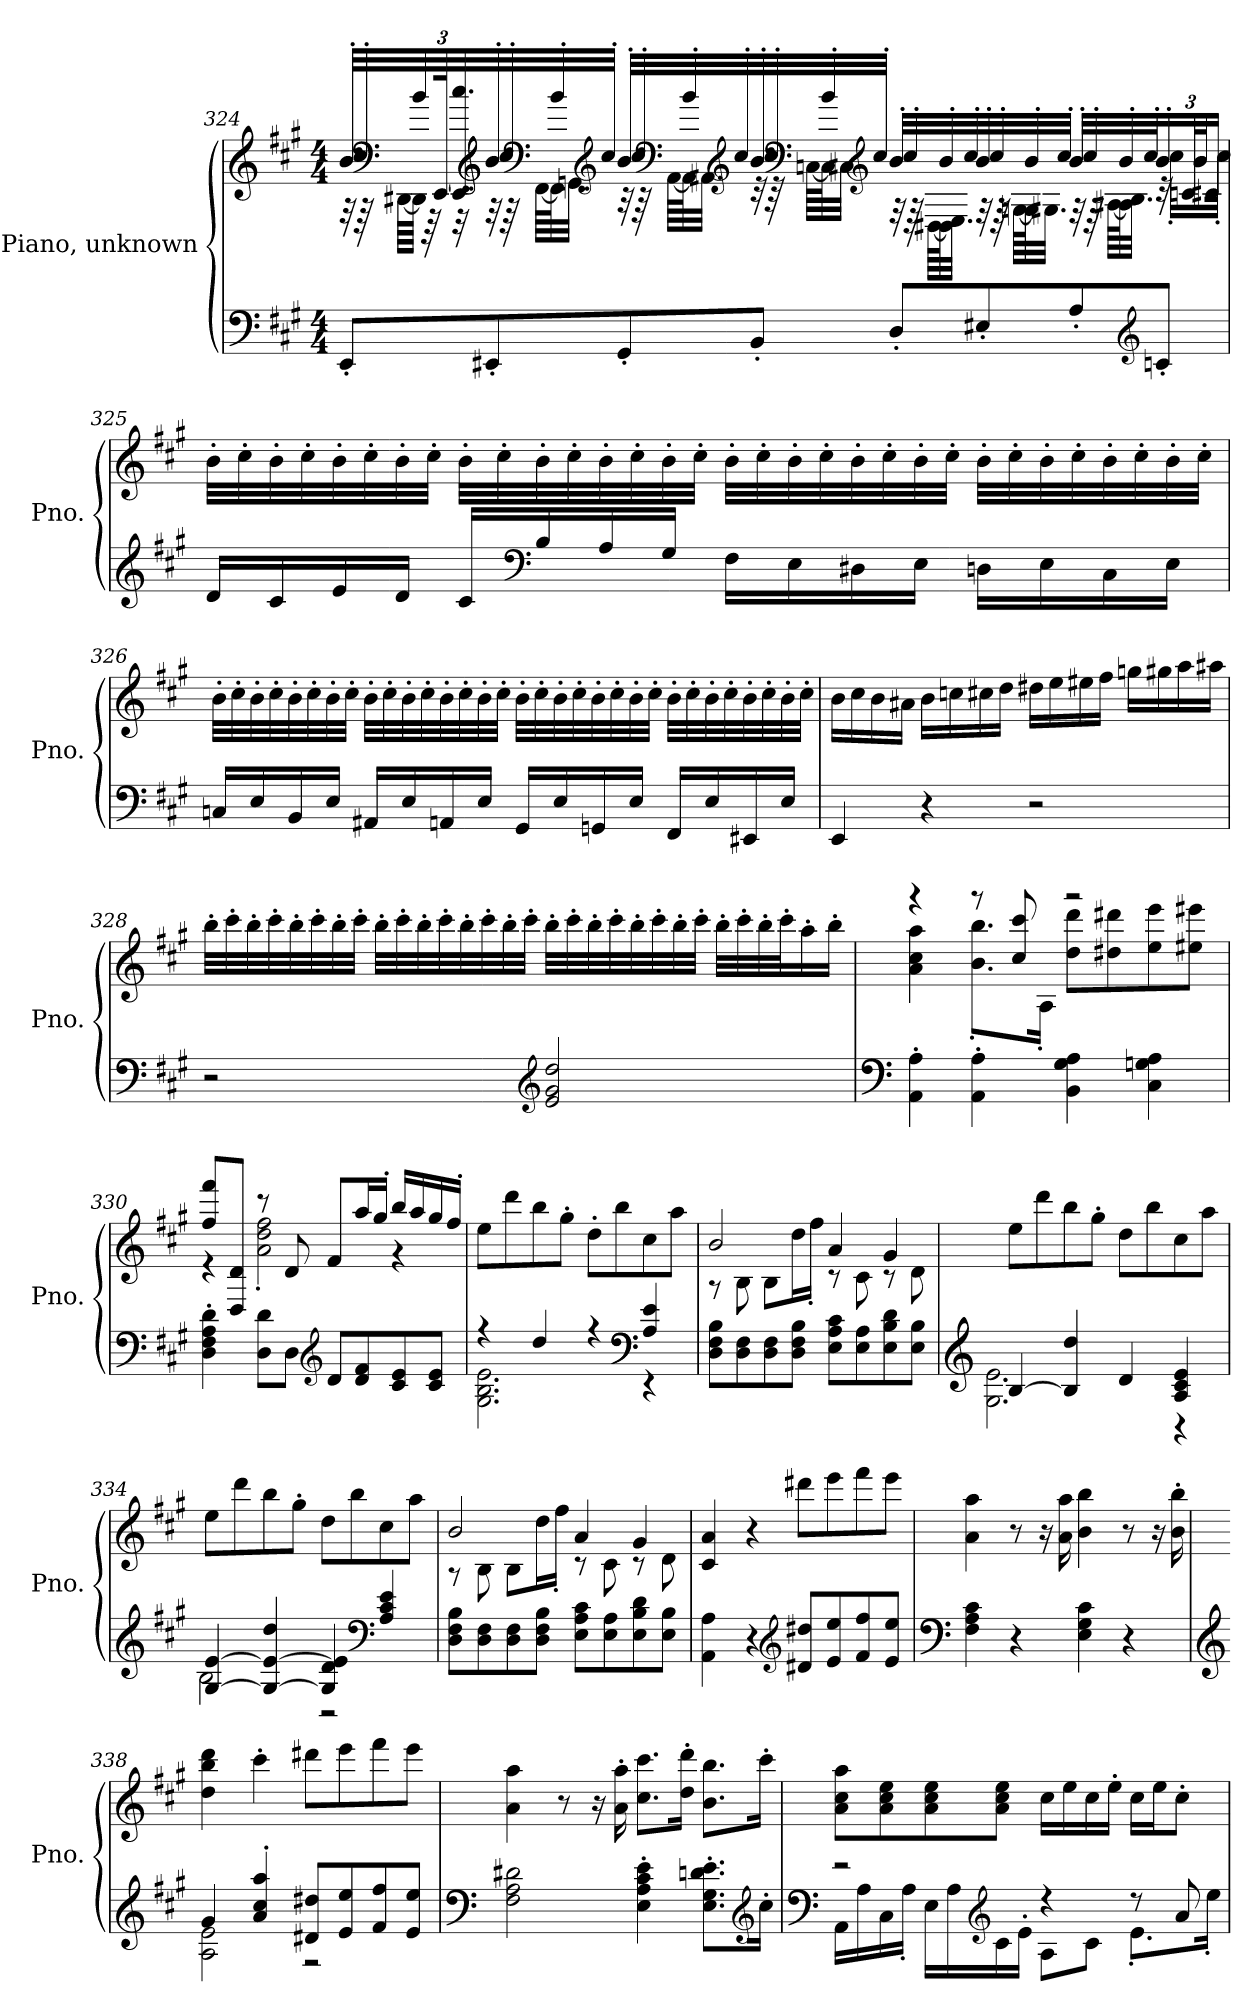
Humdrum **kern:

**kern	**kern
*part1	*part1
*staff2	*staff1
*I"Piano, unknown	*
*I'Pno.	*
!!LO:LB:g=z
*clefF4	*clefG2
*k[f#c#g#]	*k[f#c#g#]
*M4/4	*M4/4
=324	=324
*	*^
8EE'/L	32b'/LLL	32r
.	32cc#'/	64r
*	*clefF4	*
.	.	[64DD#X\LLLL
*	*Xbrackettup	*
.	48b/	64DD#\JJJJ]
.	.	64r
.	[96EE/K	.
.	48.EE/] 48.cc#/	32r
*	*clefG2	*
8EE#X'/	32b'/	32r
.	32cc#'/	64r
*	*clefF4	*
.	.	[64FF#\LLLL
.	32b'/	64FF#\J]
.	.	32.GGn\JJJ
*	*clefG2	*
.	32cc#'/JJJ	.
8GG#'/	32b'/LLL	32r
.	32cc#'/	64r
*	*clefF4	*
.	.	[64AA\LLLL
.	32b'/	64AA\J]
.	.	32.AA#X\JJJ
*	*clefG2	*
.	32cc#'/	.
8BB'/J	32b'/	32r
.	32cc#'/	64r
*	*clefF4	*
.	.	[64Cn\LLLL
.	32b'/	64C\J]
.	.	32.C#X\JJJ
*	*clefG2	*
.	32cc#'/JJJ	.
8D'/L	32b'/LLL	32r
.	32cc#'/	64r
.	.	[64D#X\LLLL
.	32b'/	64D#\J]
.	.	32.E\JJJ
.	32cc#'/	.
8E#X'/	32b'/	32r
.	32cc#'/	64r
.	.	[64Gn\LLLL
.	32b'/	64G\J]
.	.	32.G#X\JJJ
.	32cc#'/JJJ	.
8A'/	32b'/LLL	32r
.	32cc#'/	64r
.	.	[64A#X\LLLL
.	32b'/	64A#\J]
.	.	32.B\JJJ
.	32cc#'/J	.
*clefG2	*	*
8cn'/J	24b'/	32r
.	.	16cc#'\LL
.	48cn/L	.
.	48b/J	.
.	24c#X/JJ	.
.	.	32cc#'\JJk
*	*v	*v
!!LO:LB:g=z
=325	=325
16d/LL	32b'\LLL
.	32cc#'\
16c#/	32b'\
.	32cc#'\
16e/	32b'\
.	32cc#'\
16d/JJ	32b'\
.	32cc#'\JJJ
16c#/LL	32b'\LLL
.	32cc#'\
*clefF4	*
16B/	32b'\
.	32cc#'\
16A/	32b'\
.	32cc#'\
16G#/JJ	32b'\
.	32cc#'\JJJ
16F#\LL	32b'\LLL
.	32cc#'\
16E\	32b'\
.	32cc#'\
16D#X\	32b'\
.	32cc#'\
16E\JJ	32b'\
.	32cc#'\JJJ
16Dn\LL	32b'\LLL
.	32cc#'\
16E\	32b'\
.	32cc#'\
16C#\	32b'\
.	32cc#'\
16E\JJ	32b'\
.	32cc#'\JJJ
!!LO:LB:g=z
=326	=326
16Cn/LL	32b'\LLL
.	32cc#'\
16E/	32b'\
.	32cc#'\
16BB/	32b'\
.	32cc#'\
16E/JJ	32b'\
.	32cc#'\JJJ
16AA#X/LL	32b'\LLL
.	32cc#'\
16E/	32b'\
.	32cc#'\
16AAn/	32b'\
.	32cc#'\
16E/JJ	32b'\
.	32cc#'\JJJ
16GG#/LL	32b'\LLL
.	32cc#'\
16E/	32b'\
.	32cc#'\
16GGn/	32b'\
.	32cc#'\
16E/JJ	32b'\
.	32cc#'\JJJ
16FF#/LL	32b'\LLL
.	32cc#'\
16E/	32b'\
.	32cc#'\
16EE#X/	32b'\
.	32cc#'\
16E/JJ	32b'\
.	32cc#'\JJJ
!!LO:LB:g=z
=327	=327
4EE/	16b\LL
.	16cc#\
.	16b\
.	16a#X\JJ
4r	16b\LL
.	16ccn\
.	16cc#X\
.	16dd\JJ
2r	16dd#X\LL
.	16ee\
.	16ee#X\
.	16ff#\JJ
.	16ggn\LL
.	16gg#X\
.	16aa\
.	16aa#X\JJ
!!LO:PB:g=z
=328	=328
2r	32bb'\LLL
.	32ccc#'\
.	32bb'\
.	32ccc#'\
.	32bb'\
.	32ccc#'\
.	32bb'\
.	32ccc#'\JJJ
.	32bb'\LLL
.	32ccc#'\
.	32bb'\
.	32ccc#'\
.	32bb'\
.	32ccc#'\
.	32bb'\
.	32ccc#'\JJJ
*clefG2	*
2e/ 2g#/ 2dd/	32bb'\LLL
.	32ccc#'\
.	32bb'\
.	32ccc#'\
.	32bb'\
.	32ccc#'\
.	32bb'\
.	32ccc#'\JJJ
.	32bb'\LLL
.	32ccc#'\
.	32bb'\
.	32ccc#'\J
.	16aa'\
.	16bb'\JJ
!!LO:LB:g=z
=329	=329
*clefF4	*
*	*^
4AA\' 4A\'	4r	4a\ 4cc#\ 4aa\
4AA\' 4A\'	8r	8.b\' 8.bb\'L
.	8cc#/ 8ccc#/	.
.	.	16A'\Jk
4BB\ 4G#\ 4A\	2r	8dd\ 8ddd\L
.	.	8dd#X\ 8ddd#X\
4C#\ 4Gn\ 4A\	.	8ee\ 8eee\
.	.	8ee#X\ 8eee#X\J
=330	=330	=330
4D\' 4F#\' 4A\' 4d\'	8ff#/ 8fff#/L	4r
.	8D/ 8d/J	.
8D\ 8d\L	8r	2a\' 2dd\' 2ff#\'
8D\J	8d/	.
*clefG2	*	*
8d/L	8f#/L	.
8d/ 8f#/	16aa/L	.
.	16gg#'/JJ	.
8c#/ 8e/	16bb/LL	4r
.	16aa/	.
8c#/ 8e/J	16gg#/	.
.	16ff#'/JJ	.
*	*v	*v
=331	=331
*^	*
4r	2.G#\ 2.B\ 2.e\	8ee\L
.	.	8ddd\
4dd/	.	8bb\
.	.	8gg#'\J
4r	.	8dd'\L
.	.	8bb\
*clefF4	*	*
4A/ 4e/	4r	8cc#\
.	.	8aa\J
*v	*v	*
!!LO:LB:g=z
=332	=332
*	*^
8D\ 8F#\ 8B\L	2b/	8r
8D\ 8F#\	.	8B\
8D\ 8F#\	.	8B\L
8D\ 8F#\ 8B\J	.	16dd\L
.	.	16ff#'\JJ
8E\ 8A\ 8c#\L	4a/	8r
8E\ 8A\	.	8c#\
8E\ 8B\ 8d\	4g#/	8r
8E\ 8B\J	.	8d\
*	*v	*v
=333	=333
*clefG2	*
*^	*
[4B/	2.G#\ 2.e\	8ee\L
.	.	8ddd\
4B/] 4dd/	.	8bb\
.	.	8gg#'\J
4d/	.	8dd\L
.	.	8bb\
4A/ 4c#/ 4e/	4r	8cc#\
.	.	8aa\J
=334	=334	=334
[4G#/ [4e/	2B\	8ee\L
.	.	8ddd\
4G#/_ 4e/_ 4dd/	.	8bb\
.	.	8gg#'\J
4G#/] 4d/ 4e/]	2r	8dd\L
.	.	8bb\
*clefF4	*	*
4A/ 4c#/ 4e/	.	8cc#\
.	.	8aa\J
*v	*v	*
=335	=335
*	*^
8D\ 8F#\ 8B\L	2b/	8r
8D\ 8F#\	.	8B\
8D\ 8F#\	.	8B\L
8D\ 8F#\ 8B\J	.	16dd\L
.	.	16ff#'\JJ
8E\ 8A\ 8c#\L	4a/	8r
8E\ 8A\	.	8c#\
8E\ 8B\ 8d\	4g#/	8r
8E\ 8B\J	.	8d\
*	*v	*v
!!LO:LB:g=z
=336	=336
4AA\ 4A\	4c#/ 4a/
4r	4r
*clefG2	*
8d#X/ 8dd#X/L	8ddd#X\L
8e/ 8ee/	8eee\
8f#/ 8ff#/	8fff#\
8e/ 8ee/J	8eee\J
=337	=337
*clefF4	*
4F#\ 4A\ 4c#\	4a\ 4aa\
4r	8r
.	16r
.	16a\ 16aa\
4E\ 4G#\ 4c#\	4b\ 4bb\
4r	8r
.	16r
.	16b\' 16bb\'
=338	=338
*clefG2	*
*^	*
4g#/	2A\ 2e\	4dd\ 4bb\ 4ddd\
4a/' 4cc#/' 4aa/'	.	4ccc#'\
8d#X/ 8dd#X/L	2r	8ddd#X\L
8e/ 8ee/	.	8eee\
8f#/ 8ff#/	.	8fff#\
8e/ 8ee/J	.	8eee\J
*v	*v	*
!!LO:LB:g=z
=339	=339
*clefF4	*
2F#\ 2A\ 2d#X\	4a\ 4aa\
.	8r
.	16r
.	16a\' 16aa\'
4E\' 4A\' 4c#\' 4e\'	8.cc#\ 8.ccc#\L
.	16dd\' 16ddd\'Jk
8.E\' 8.G#\' 8.dn\' 8.e\'L	8.b\ 8.bb\L
*clefG2	*
16cc#'\Jk	16ccc#'\Jk
=340	=340
*clefF4	*
*^	*
2r	16AA\LL	8a\ 8cc#\ 8aa\L
.	16A\	.
.	16C#\	8a\ 8cc#\ 8ee\
.	16A'\JJ	.
.	16E\LL	8a\ 8cc#\ 8ee\
.	16A\	.
*clefG2	*	*
.	16c#\	8a\ 8cc#\ 8ee\J
.	16e'\JJ	.
4r	8A\L	16cc#\LL
.	.	16ee\
.	8c#\J	16cc#\
.	.	16ee'\JJ
8r	8.e'\L	16cc#\LL
.	.	16ee\J
8a/	.	8cc#'\J
.	16ee'\Jk	.
*v	*v	*
=	=
*-	*-
